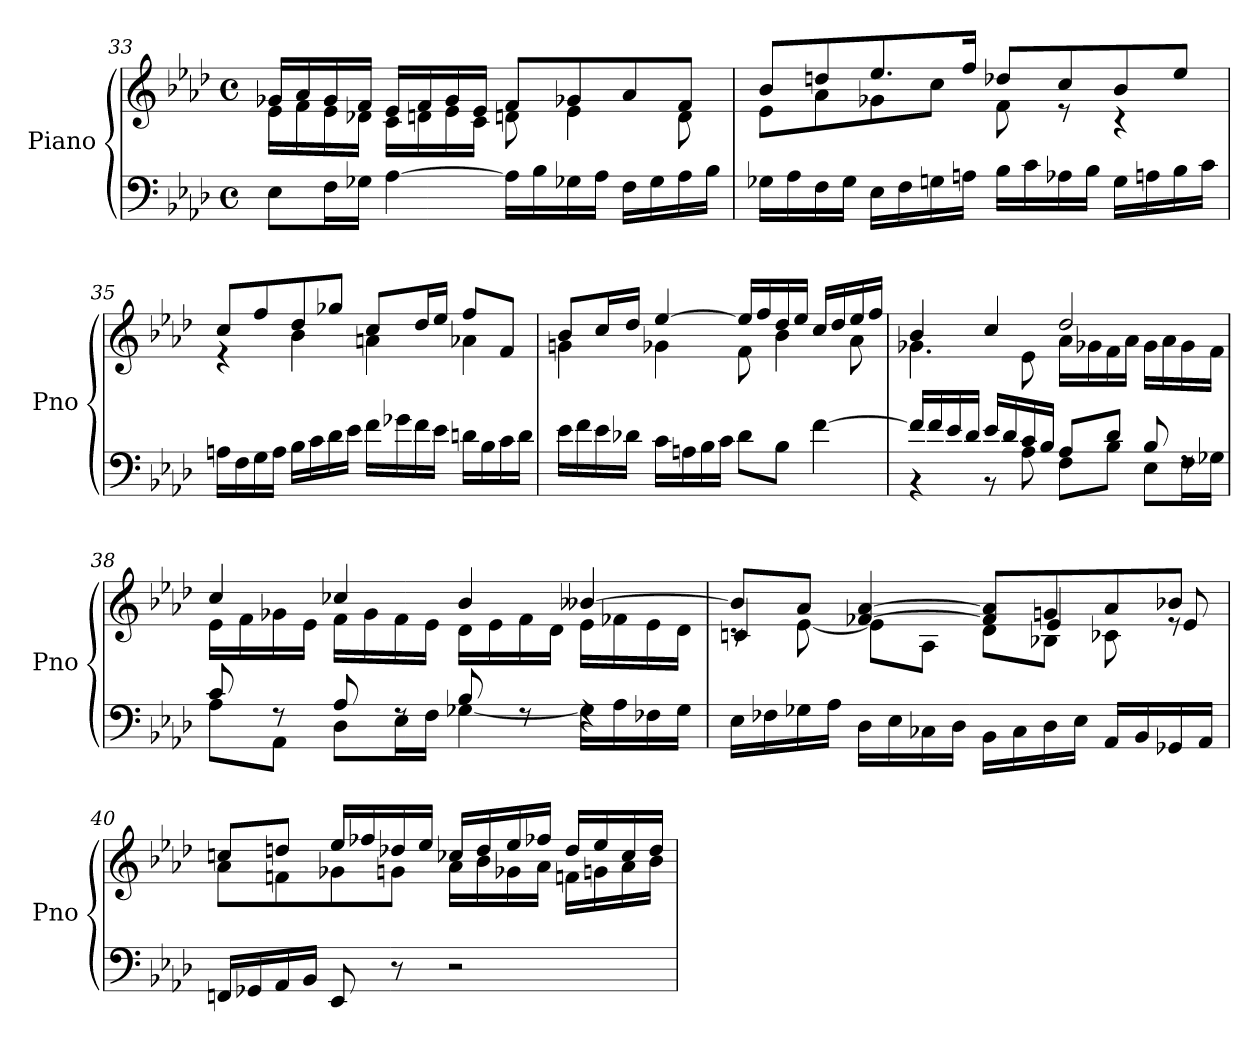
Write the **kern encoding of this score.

**kern	**kern
*part1	*part1
*staff2	*staff1
*I"Piano	*
*I'Pno	*
*clefF4	*clefG2
*k[b-e-a-d-]	*k[b-e-a-d-]
*M4/4	*M4/4
*met(c)	*met(c)
=33	=33
*	*^
8E-\L	16g-X/LL	16e-\LL
.	16a-/	16f\
16F\L	16g-/	16e-\
16G-X\JJ	16f/JJ	16d-X\JJ
[4A-\	16e-/LL	16c\LL
.	16f/	16dn\
.	16g-/	16e-\
.	16e-/JJ	16c\JJ
16A-\LL]	8f/L	8dn\
16B-\	.	.
16G-X\	8g-X/	4e-\
16A-\JJ	.	.
16F\LL	8a-/	.
16G-\	.	.
16A-\	8f/J	8d\
16B-\JJ	.	.
=34	=34	=34
16G-X\LL	8b-/L	8e-\L
16A-\	.	.
16F\	8ddn/	8a-\
16G-\JJ	.	.
16E-\LL	8.ee-/	8g-X\
16F\	.	.
16Gn\	.	8cc\J
16An\JJ	16ff/Jk	.
16B-\LL	8dd-X/L	8f\
16c\	.	.
16A-X\	8cc/	8r
16B-\JJ	.	.
16G\LL	8b-/	4r
16An\	.	.
16B-\	8ee-/J	.
16c\JJ	.	.
!!LO:PB:g=z	!!
=35	=35	=35
16An\LL	8cc/L	4r
16F\	.	.
16G\	8ff/	.
16A\JJ	.	.
16B-\LL	8dd-/	4b-\
16c\	.	.
16d-\	8gg-X/J	.
16e-\JJ	.	.
16f\LL	8cc/L	4an\
16g-X\	.	.
16f\	16dd-/L	.
16e-\JJ	16ee-/JJ	.
16dn\LL	8ff/L	4a-X\
16B-\	.	.
16c\	8f/J	.
16d\JJ	.	.
=36	=36	=36
16e-\LL	8b-/L	4gn\
16f\	.	.
16e-\	16cc/L	.
16d-X\JJ	16dd-/JJ	.
16c\LL	[4ee-/	4g-X\
16An\	.	.
16B-\	.	.
16c\JJ	.	.
8d-\L	16ee-/LL]	8f\
.	16ff/	.
8B-\J	16dd-/	4b-\
.	16ee-/JJ	.
[4f\	16cc/LL	.
.	16dd-/	.
.	16ee-/	8a-\
.	16ff/JJ	.
=37	=37	=37
*^	*	*
16f/LL]	4r	4b-/	4.g-X\
16f/	.	.	.
16e-/	.	.	.
16d-/JJ	.	.	.
16e-/LL	8r	4cc/	.
16d-/	.	.	.
16c/	8A-\	.	8e-\
16B-/JJ	.	.	.
8A-/L	8F\L	2dd-/	16a-\LL
.	.	.	16g-X\
8d-/J	8B-\J	.	16f\
.	.	.	16a-\JJ
8B-/	8E-\L	.	16g-\LL
.	.	.	16a-\
8rF	16F\L	.	16g-\
.	16G-X\JJ	.	16f\JJ
!!LO:LB:g=z	!!
=38	=38	=38	=38
8c/	8A-\L	4cc/	16e-\LL
.	.	.	16f\
8rF	8AA-\J	.	16g-X\
.	.	.	16e-\JJ
8A-/	8D-\L	4cc-X/	16f\LL
.	.	.	16g-\
8rF	16E-\L	.	16f\
.	16F\JJ	.	16e-\JJ
8B-/	[4G-X\	4b-/	16d-\LL
.	.	.	16e-\
8rF	.	.	16f\
.	.	.	16d-\JJ
4rF	16G-\LL]	[4b--X/	16e-\LL
.	16A-\	.	16f-X\
.	16F-X\	.	16e-\
.	16G-\JJ	.	16d-\JJ
*v	*v	*	*
=39	=39	=39
*	*	*^
16E-\LL	8b--/L]	8rc	4cn/
16F-X\	.	.	.
16G-X\	8a-/J	[8e-\	.
16A-\JJ	.	.	.
16D-\LL	[4f-X/ [4a-/	8e-\L]	4.ryy
16E-\	.	.	.
16C-X\	.	8A-\J	.
16D-\JJ	.	.	.
16BB-\LL	8f-/] 8a-/]L	8d-\L	.
16C-\	.	.	.
16D-\	8gn/	8B-X\J	4e-/
16E-\JJ	.	.	.
16AA-/LL	8a-/	8c-X\	.
16BB-/	.	.	.
16GG-X/	8b-X/J	8re	8e-/
16AA-/JJ	.	.	.
*	*	*v	*v
!!LO:LB:g=z
=40	=40	=40
16FFn/LL	8ccn/L	8a-\L
16GG-X/	.	.
16AA-/	8ddn/J	8fn\
16BB-/JJ	.	.
8EE-/	16ee-/LL	8g-X\
.	16ff-X/	.
8r	16dd-X/	8gn\J
.	16ee-/JJ	.
2r	16cc-X/LL	16a-\LL
.	16dd-/	16b-\
.	16ee-/	16g-X\
.	16ff-X/JJ	16a-\JJ
.	16dd-/LL	16fn\LL
.	16ee-/	16gn\
.	16cc-/	16a-\
.	16dd-/JJ	16b-\JJ
*	*v	*v
=	=
*-	*-
